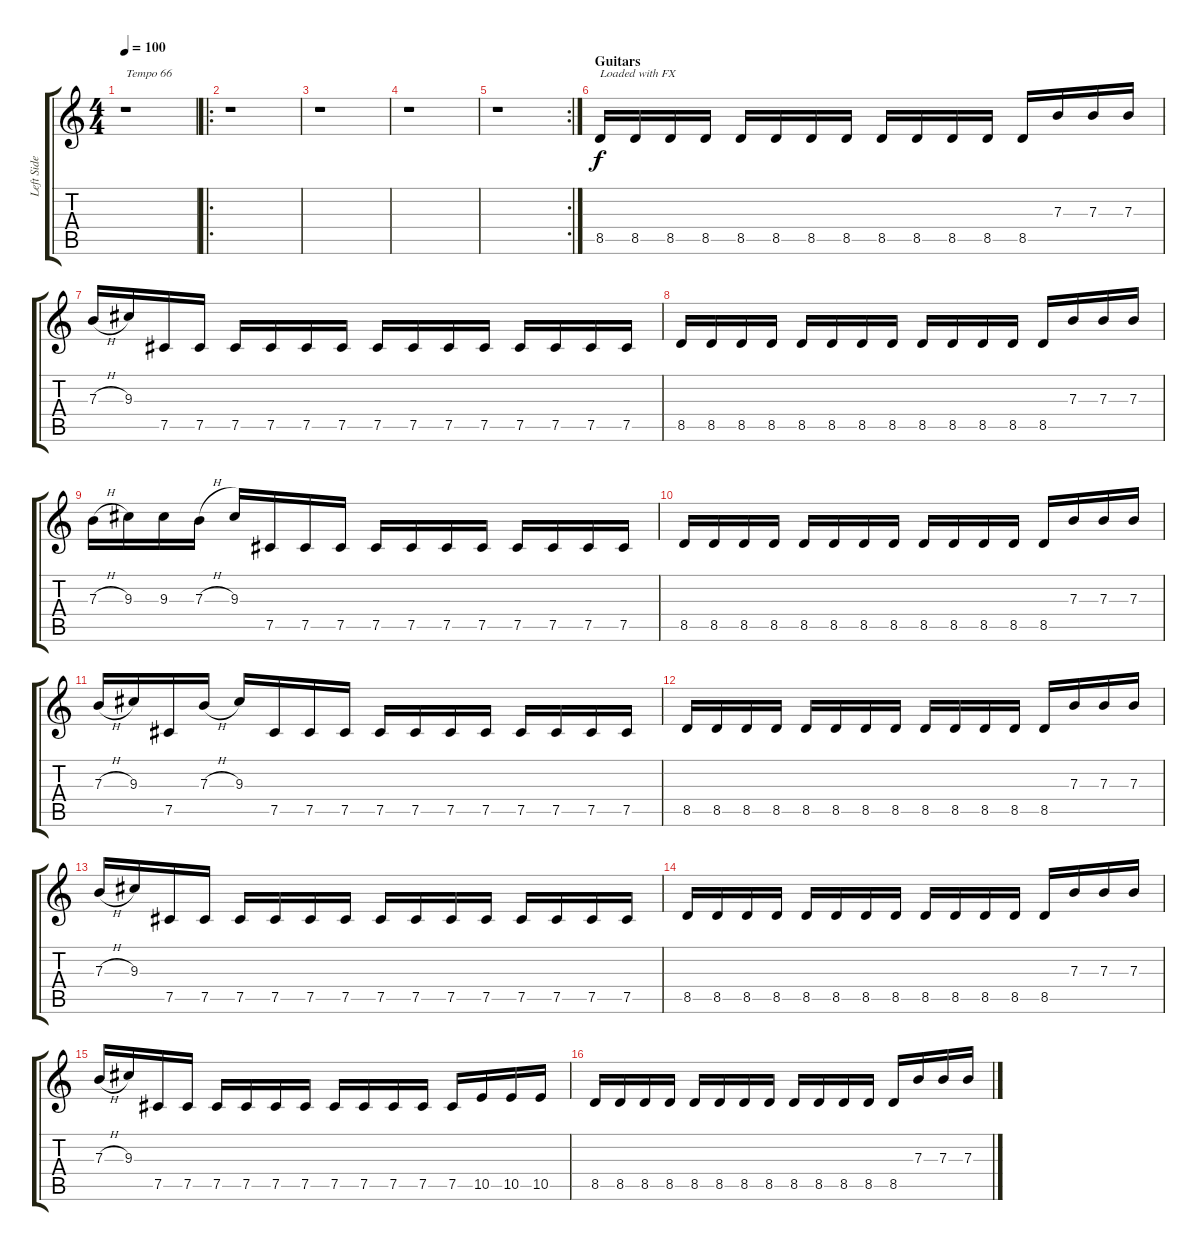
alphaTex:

\track ("Left Side" "Left Side") {instrument distortionguitar}
\staff {score tabs}
\tuning (Db4 Ab3 E3 B2 Gb2 B1) {hide}
\ts (4 4)
\tempo 100
\tempo 66
\tempo 100
\clef g2
\ks c
r.1{txt "Tempo 66" dy f instrument distortionguitar} |
\ro
r.1 |
r.1 |
r.1 |
\rc 2
r.1 |
\section ("" "Guitars")
8.5.16{txt "Loaded with FX"} 8.5.16 8.5.16 8.5.16 8.5.16 8.5.16 8.5.16 8.5.16 8.5.16 8.5.16 8.5.16 8.5.16 8.5.16 7.3.16 7.3.16 7.3.16 |
7.3{h}.16 9.3.16 7.5.16 7.5.16 7.5.16 7.5.16 7.5.16 7.5.16 7.5.16 7.5.16 7.5.16 7.5.16 7.5.16 7.5.16 7.5.16 7.5.16 |
8.5.16 8.5.16 8.5.16 8.5.16 8.5.16 8.5.16 8.5.16 8.5.16 8.5.16 8.5.16 8.5.16 8.5.16 8.5.16 7.3.16 7.3.16 7.3.16 |
7.3{h}.16 9.3.16 9.3.16 7.3{h}.16 9.3.16 7.5.16 7.5.16 7.5.16 7.5.16 7.5.16 7.5.16 7.5.16 7.5.16 7.5.16 7.5.16 7.5.16 |
8.5.16 8.5.16 8.5.16 8.5.16 8.5.16 8.5.16 8.5.16 8.5.16 8.5.16 8.5.16 8.5.16 8.5.16 8.5.16 7.3.16 7.3.16 7.3.16 |
7.3{h}.16 9.3.16 7.5.16 7.3{h}.16 9.3.16 7.5.16 7.5.16 7.5.16 7.5.16 7.5.16 7.5.16 7.5.16 7.5.16 7.5.16 7.5.16 7.5.16 |
8.5.16 8.5.16 8.5.16 8.5.16 8.5.16 8.5.16 8.5.16 8.5.16 8.5.16 8.5.16 8.5.16 8.5.16 8.5.16 7.3.16 7.3.16 7.3.16 |
7.3{h}.16 9.3.16 7.5.16 7.5.16 7.5.16 7.5.16 7.5.16 7.5.16 7.5.16 7.5.16 7.5.16 7.5.16 7.5.16 7.5.16 7.5.16 7.5.16 |
8.5.16 8.5.16 8.5.16 8.5.16 8.5.16 8.5.16 8.5.16 8.5.16 8.5.16 8.5.16 8.5.16 8.5.16 8.5.16 7.3.16 7.3.16 7.3.16 |
7.3{h}.16 9.3.16 7.5.16 7.5.16 7.5.16 7.5.16 7.5.16 7.5.16 7.5.16 7.5.16 7.5.16 7.5.16 7.5.16 10.5.16 10.5.16 10.5.16 |
8.5.16 8.5.16 8.5.16 8.5.16 8.5.16 8.5.16 8.5.16 8.5.16 8.5.16 8.5.16 8.5.16 8.5.16 8.5.16 7.3.16 7.3.16 7.3.16
